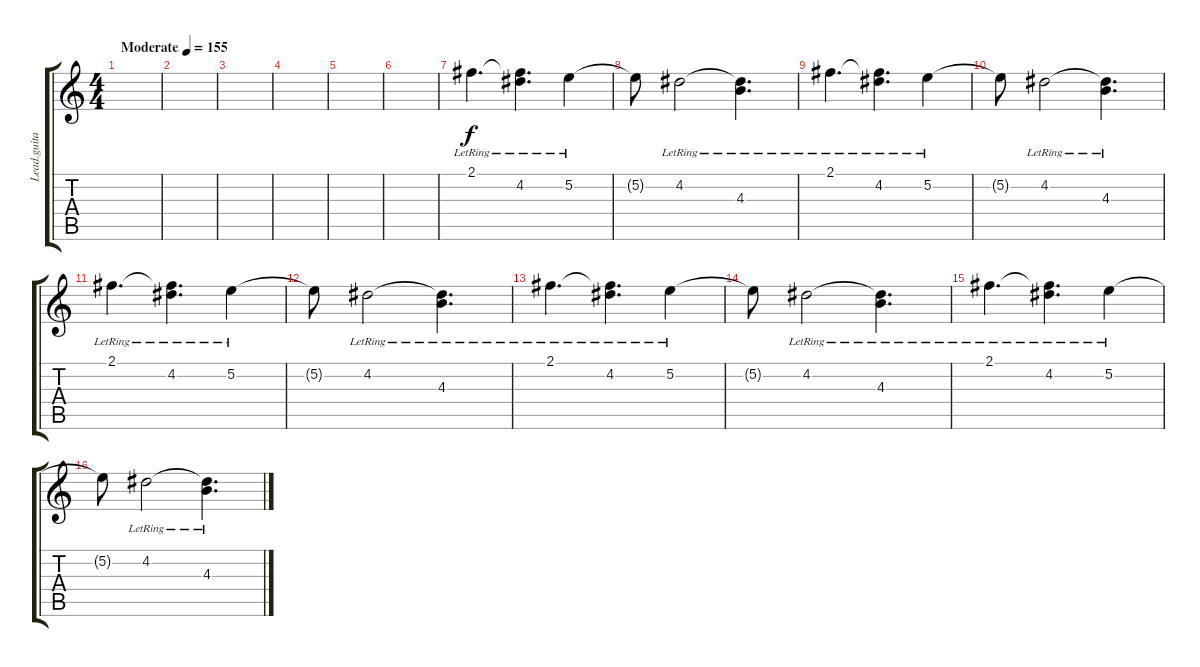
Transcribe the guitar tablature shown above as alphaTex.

\track ("Lead.guitar" "Lead.guita") {instrument electricguitarclean}
\staff {score tabs}
\tuning (E4 B3 G3 D3 A2 E2) {hide}
\ts (4 4)
\tempo (155 "Moderate")
\clef g2
\ks c
|
|
|
|
|
|
2.1{lr}.4{d} (2.1{t} 4.2{lr}).4{d} 5.2{lr}.4 |
5.2{t}.8 4.2{lr}.2 (4.2{t} 4.3{lr}).4{d} |
2.1{lr}.4{d} (2.1{t} 4.2{lr}).4{d} 5.2{lr}.4 |
5.2{t}.8 4.2{lr}.2 (4.2{t} 4.3{lr}).4{d} |
2.1{lr}.4{d} (2.1{t} 4.2{lr}).4{d} 5.2{lr}.4 |
5.2{t}.8 4.2{lr}.2 (4.2{t} 4.3{lr}).4{d} |
2.1{lr}.4{d} (2.1{t} 4.2{lr}).4{d} 5.2{lr}.4 |
5.2{t}.8 4.2{lr}.2 (4.2{t} 4.3{lr}).4{d} |
2.1{lr}.4{d} (2.1{t} 4.2{lr}).4{d} 5.2{lr}.4 |
5.2{t}.8 4.2{lr}.2 (4.2{t} 4.3{lr}).4{d}
